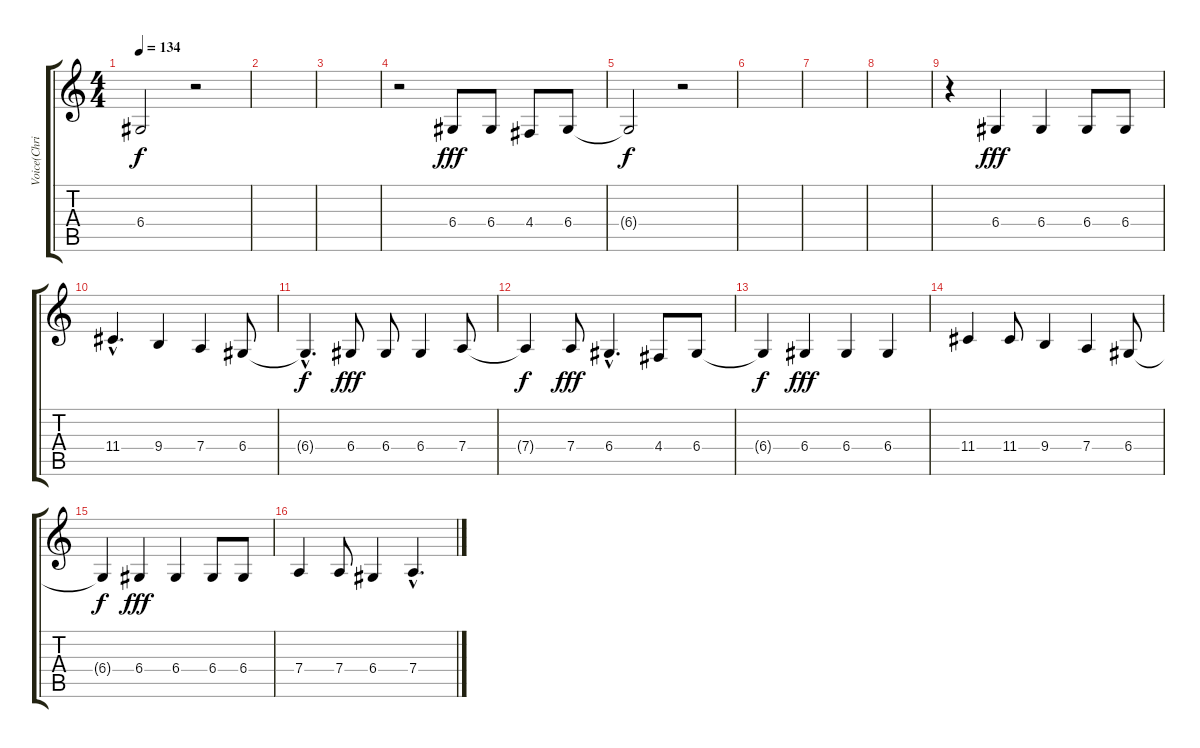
\track ("Voice(Christian)" "Voice(Chri") {instrument cello}
\staff {score tabs}
\tuning (E4 B3 G3 D3 A2 E2) {hide}
\ts (4 4)
\tempo 134
\clef g2
\ks c
6.4{t}.2{dy f} r.2 |
|
|
r.2 6.4.8{dy fff} 6.4.8 4.4.8 6.4.8 |
6.4{t}.2{dy f} r.2 |
|
|
|
r.4{volume 16} 6.4.4{dy fff} 6.4.4 6.4.8 6.4.8 |
11.4{hac}.4{d} 9.4.4 7.4.4 6.4.8 |
6.4{hac t}.4{d dy f} 6.4.8{dy fff} 6.4.8 6.4.4 7.4.8 |
7.4{t}.4{dy f} 7.4.8{dy fff} 6.4{hac}.4{d} 4.4.8 6.4.8 |
6.4{t}.4{dy f} 6.4.4{dy fff} 6.4.4 6.4.4 |
11.4.4 11.4.8 9.4.4 7.4.4 6.4.8 |
6.4{t}.4{dy f} 6.4.4{dy fff} 6.4.4 6.4.8 6.4.8 |
7.4.4 7.4.8 6.4.4 7.4{hac}.4{d}
